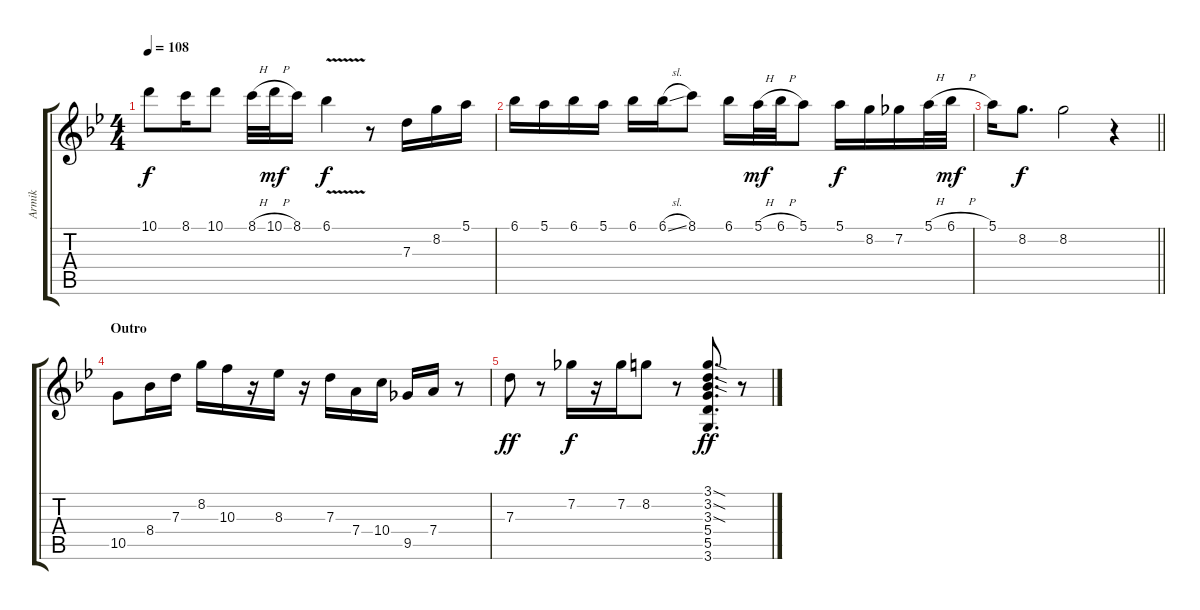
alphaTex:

\track ("Armik" "Armik") {instrument acousticguitarnylon}
\staff {score tabs}
\tuning (E4 B3 G3 D3 A2 E2) {hide}
\ts (4 4)
\tempo 108
\clef g2
\ks gminor
10.1.8{dy f} 8.1.16 10.1.8 8.1{h}.32 10.1{h}.32{dy mf} 8.1.16 6.1{v}.4{dy f} r.8 7.3.16 8.2.16 5.1.16 |
6.1.16 5.1.16 6.1.16 5.1.16 6.1.16 6.1{sl}.16 8.1.8 6.1.16 5.1{h}.32{dy mf} 6.1{h}.32 5.1.8 5.1.16{dy f} 8.2.16 7.2.16 5.1{h}.32 6.1{h}.32{dy mf} |
\barLineRight lightlight
5.1.16 8.2.8{d dy f} 8.2.2 r.4 |
\section ("" "Outro")
10.5.8 8.4.16 7.3.16 8.2.16 10.3.16 r.16 8.3.16 r.16 7.3.16 7.4.16 10.4.16 9.5.16 7.4.16 r.8 |
7.3.8{lyrics (0 "") lyrics (1 "") lyrics (2 "") lyrics (3 "") lyrics (4 "") dy ff} r.8 7.2.16{lyrics (0 "") lyrics (1 "") lyrics (2 "") lyrics (3 "") lyrics (4 "") dy f} r.16 7.2.16{lyrics (0 "") lyrics (1 "") lyrics (2 "") lyrics (3 "") lyrics (4 "")} 8.2.8{lyrics (0 "") lyrics (1 "") lyrics (2 "") lyrics (3 "") lyrics (4 "")} r.8 (3.1{sod} 3.2{sod} 3.3{sod} 5.4 5.5 3.6).8{d lyrics (0 "") lyrics (1 "") lyrics (2 "") lyrics (3 "") lyrics (4 "") dy ff} r.8
